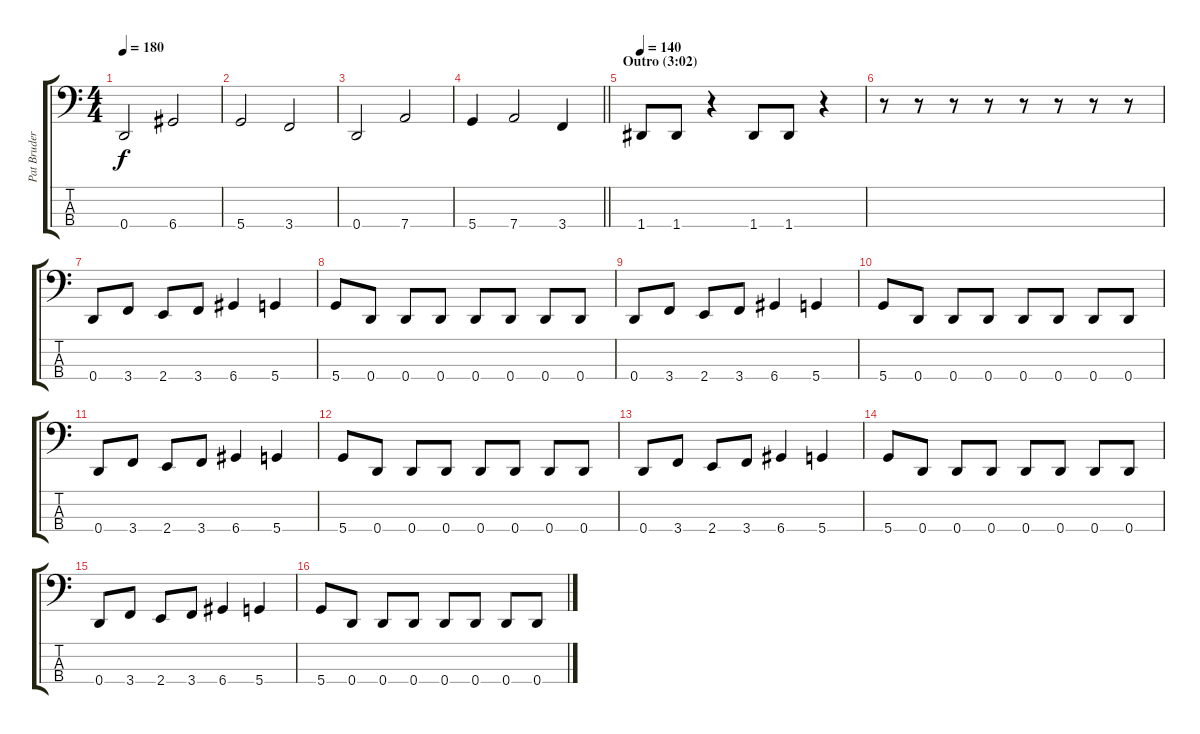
\track ("Pat Bruders (bass)" "Pat Bruder") {instrument electricbassfinger}
\staff {score tabs}
\tuning (G2 D2 A1 D1) {hide}
\ts (4 4)
\tempo 180
\clef f4
\ks c
0.4.2{dy f} 6.4.2 |
5.4.2 3.4.2 |
0.4.2 7.4.2 |
\barLineRight lightlight
5.4.4 7.4.2 3.4.4 |
\section ("" "Outro (3:02)")
\tempo 140
1.4.8 1.4.8 r.4 1.4.8 1.4.8 r.4 |
r.8 r.8 r.8 r.8 r.8 r.8 r.8 r.8 |
0.4.8 3.4.8 2.4.8 3.4.8 6.4.4 5.4.4 |
5.4.8 0.4.8 0.4.8 0.4.8 0.4.8 0.4.8 0.4.8 0.4.8 |
0.4.8 3.4.8 2.4.8 3.4.8 6.4.4 5.4.4 |
5.4.8 0.4.8 0.4.8 0.4.8 0.4.8 0.4.8 0.4.8 0.4.8 |
0.4.8 3.4.8 2.4.8 3.4.8 6.4.4 5.4.4 |
5.4.8 0.4.8 0.4.8 0.4.8 0.4.8 0.4.8 0.4.8 0.4.8 |
0.4.8 3.4.8 2.4.8 3.4.8 6.4.4 5.4.4 |
5.4.8 0.4.8 0.4.8 0.4.8 0.4.8 0.4.8 0.4.8 0.4.8 |
0.4.8 3.4.8 2.4.8 3.4.8 6.4.4 5.4.4 |
5.4.8 0.4.8 0.4.8 0.4.8 0.4.8 0.4.8 0.4.8 0.4.8
